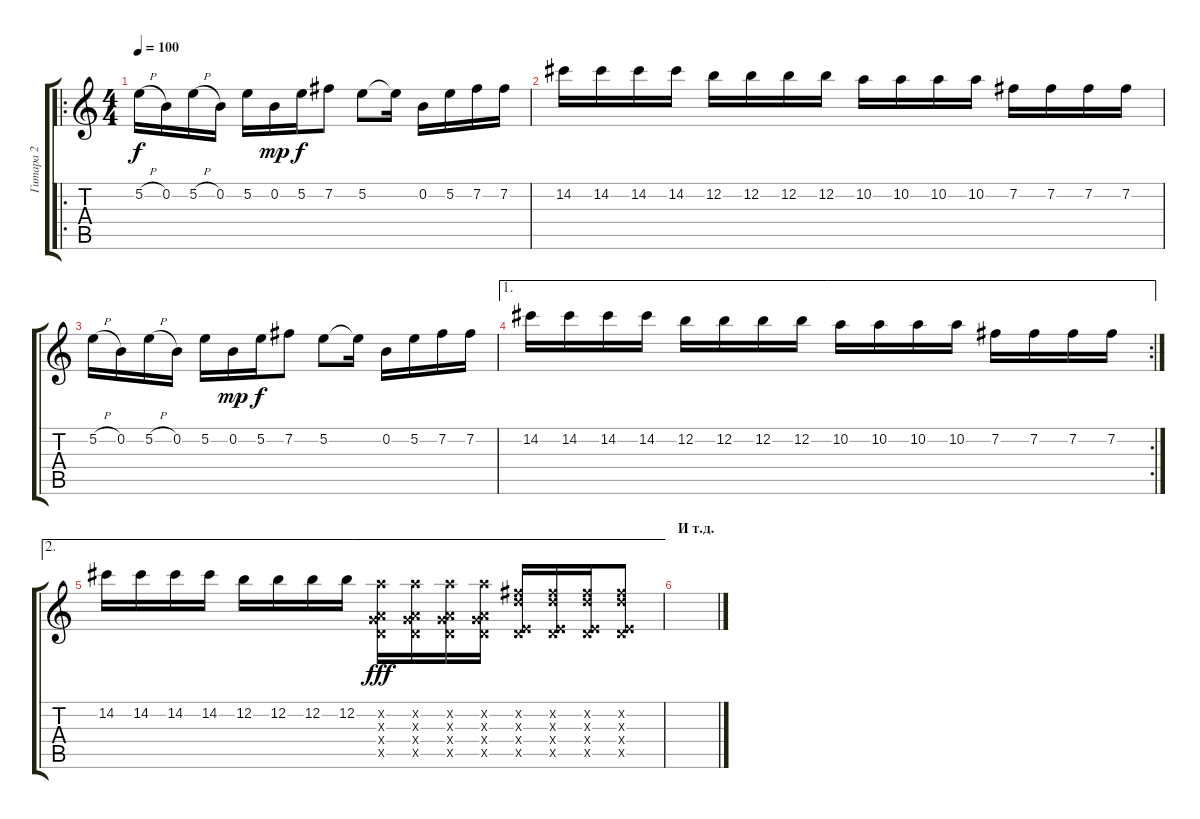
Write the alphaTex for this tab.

\track ("Гитара 2" "Гитара 2") {instrument distortionguitar}
\staff {score tabs}
\tuning (E4 B3 G3 D3 A2 E2) {hide}
\ro
\ts (4 4)
\tempo 100
\clef g2
\ks c
5.2{h}.16{dy f} 0.2.16 5.2{h}.16 0.2.16 5.2.16 0.2.16{dy mp} 5.2.16{dy f} 7.2.8 5.2.8 5.2{t}.16 0.2.16 5.2.16 7.2.16 7.2.16 |
14.2.16 14.2.16 14.2.16 14.2.16 12.2.16 12.2.16 12.2.16 12.2.16 10.2.16 10.2.16 10.2.16 10.2.16 7.2.16 7.2.16 7.2.16 7.2.16 |
5.2{h}.16 0.2.16 5.2{h}.16 0.2.16 5.2.16 0.2.16{dy mp} 5.2.16{dy f} 7.2.8 5.2.8 5.2{t}.16 0.2.16 5.2.16 7.2.16 7.2.16 |
\ae 1
\rc 2
14.2.16 14.2.16 14.2.16 14.2.16 12.2.16 12.2.16 12.2.16 12.2.16 10.2.16 10.2.16 10.2.16 10.2.16 7.2.16 7.2.16 7.2.16 7.2.16 |
\ae 2
14.2.16 14.2.16 14.2.16 14.2.16 12.2.16 12.2.16 12.2.16 12.2.16 (10.2{x} 2.3{x} 0.4{x} 10.5{x}).16{dy fff} (10.2{x} 2.3{x} 0.4{x} 10.5{x}).16 (10.2{x} 2.3{x} 0.4{x} 10.5{x}).16 (10.2{x} 2.3{x} 0.4{x} 10.5{x}).16 (7.2{x} 7.3{x} 0.4{x} 7.5{x}).16 (7.2{x} 7.3{x} 0.4{x} 7.5{x}).16 (7.2{x} 7.3{x} 0.4{x} 7.5{x}).16 (7.2{x} 7.3{x} 0.4{x} 7.5{x}).8 |
\section ("" "И т.д.")
